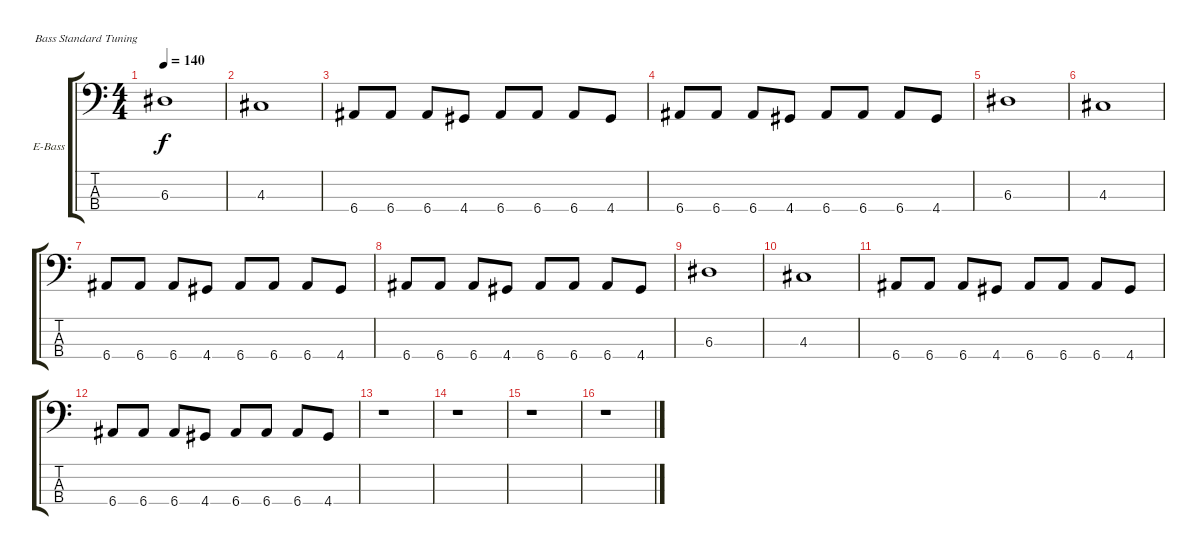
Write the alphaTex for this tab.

\bracketExtendMode groupsimilarinstruments
\firstSystemTrackNameOrientation horizontal
\otherSystemsTrackNameOrientation horizontal
\track ("bass" "E-Bass") {instrument electricbassfinger}
\staff {score tabs}
\tuning (G2 D2 A1 E1)
\ts (4 4)
\tempo 140
\clef f4
\ks c
6.3.1{dy f} |
4.3.1 |
6.4.8 6.4.8 6.4.8 4.4.8 6.4.8 6.4.8 6.4.8 4.4.8 |
6.4.8 6.4.8 6.4.8 4.4.8 6.4.8 6.4.8 6.4.8 4.4.8 |
6.3.1 |
4.3.1 |
6.4.8 6.4.8 6.4.8 4.4.8 6.4.8 6.4.8 6.4.8 4.4.8 |
6.4.8 6.4.8 6.4.8 4.4.8 6.4.8 6.4.8 6.4.8 4.4.8 |
6.3.1 |
4.3.1 |
6.4.8 6.4.8 6.4.8 4.4.8 6.4.8 6.4.8 6.4.8 4.4.8 |
6.4.8 6.4.8 6.4.8 4.4.8 6.4.8 6.4.8 6.4.8 4.4.8 |
r.1 |
r.1 |
r.1 |
r.1
